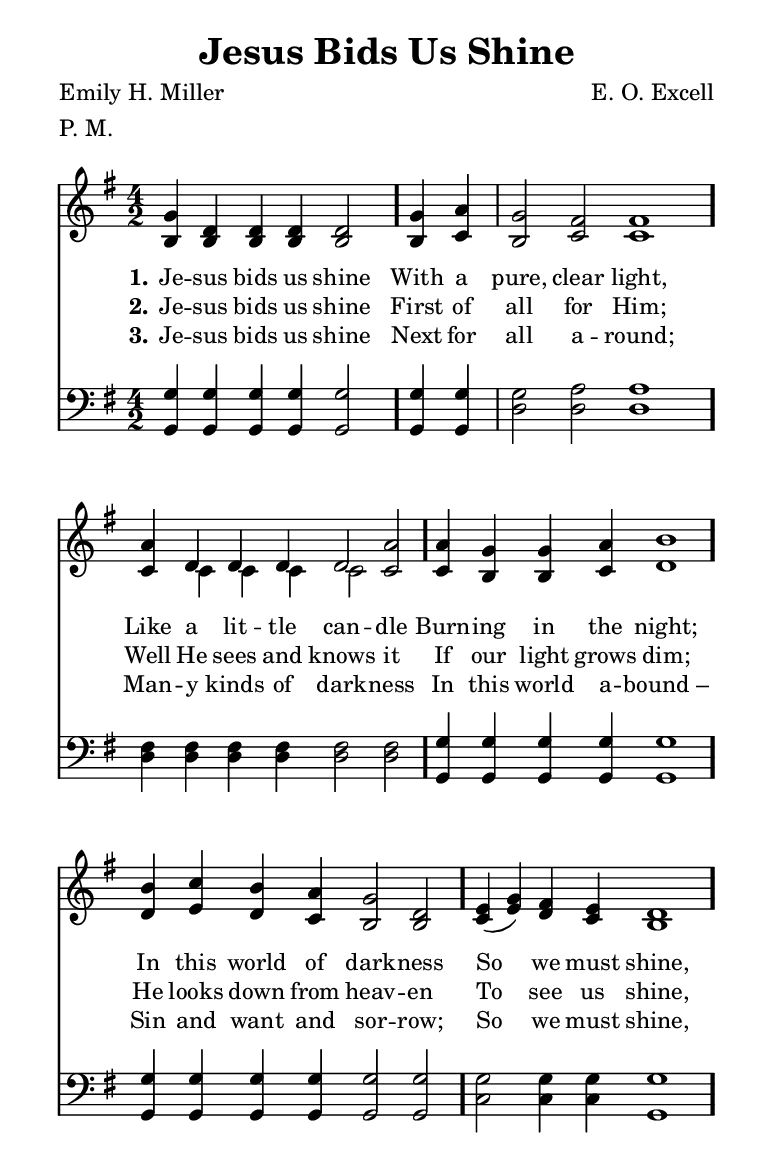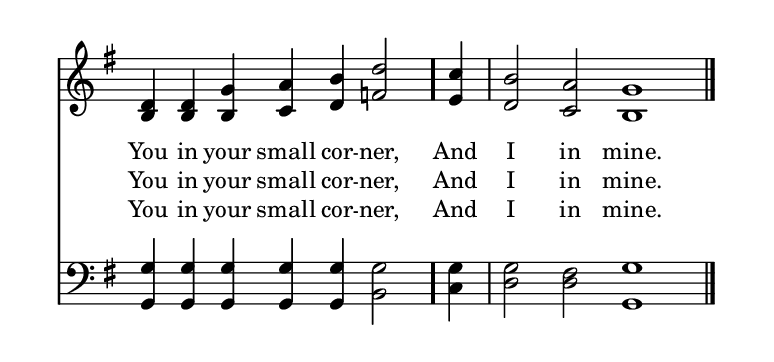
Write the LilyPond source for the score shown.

\include "common/global.ily"
\paper {
  \include "common/paper.ily"
  ragged-last-bottom = ##t
}

\header{
  %children
  hymnnumber = "341"
  title = "Jesus Bids Us Shine"
  tunename = ""
  meter = "P. M."
  poet = "Emily H. Miller"
  composer = "E. O. Excell"
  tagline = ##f
}

global = {
  \include "common/overrides.ily"
  \override Staff.TimeSignature.style = #'numbered
  \time 4/2 % original has impossible 3/2
  \override Score.MetronomeMark.transparent = ##t % hide all fermata changes too
  \tempo 4=140
  \key g \major
  \autoBeamOff
}

notesSoprano = {
\global
\relative c'' {

  g4 d d d d2
  g4 a | g2 fis fis1 |
  a4 d, d d d2 a'2 |
  a4 g g a b1 |
  b4 c b a g2 d | \eogbreak
  e4( g) fis e d1 |
  d4 d g a b d2
  c4 | b2 a g1 |

  \bar "|."

}
}

notesAlto = {
\global
\relative e' {

  b4 b b b b2
  b4 c | b2 c c1 |
  c4 c c c c2 c |
  c4 b b c d1 |
  d4 e d c b2 b |
  c4( e) d c b1 |
  b4 b b c d f2
  e4 | d2 c b1 |

}
}

notesTenor = {
\global
\relative a {

  g4 g g g g2
  g4 g | g2 a a1 |
  fis4 fis fis fis fis2 fis |
  g4 g g g g1 |
  g4 g g g g2 g |
  g2 g4 g g1 |
  g4 g g g g g2
  g4 | g2 fis g1 |

}
}

notesBass = {
\global
\relative f, {

  g4 g g g g2
  g4 g | d'2 d d1 |
  d4 d d d d2 d |
  g,4 g g g g1 |
  g4 g g g g2 g |
  c2 c4 c g1 |
  g4 g g g g b2
  c4 | d2 d g,1 |

}
}

wordsA = \lyricmode {
\set stanza = "1."

Je -- sus bids us shine \bar "."
With a pure, clear light, \bar "."
Like a lit -- tle can -- dle \bar "."
Burn -- ing in the night; \bar "."
In this world of dark -- ness \bar "."
So we must shine, \bar "."
You in your small cor -- ner, \bar "."
And I in mine. \bar "."

}

wordsB = \lyricmode {
\set stanza = "2."

Je -- sus bids us shine
First of all for Him;
Well He sees and knows it
If our light grows dim;
He looks down from heav -- en
To see us shine,
You in your small cor -- ner,
And I in mine.

}

wordsC = \lyricmode {
\set stanza = "3."

Je -- sus bids us shine
Next for all a -- round;
Man -- y kinds of dark -- ness
In this world a -- bound_–
Sin and want and sor -- row;
So we must shine,
You in your small cor -- ner,
And I in mine.

}

\score {
  \context ChoirStaff <<
    \context Staff = upper <<
      \set Staff.autoBeaming = ##f
      \set ChoirStaff.systemStartDelimiter = #'SystemStartBar
      \set ChoirStaff.printPartCombineTexts = ##f
      \partcombine #'(2 . 11) \notesSoprano \notesAlto
      \context NullVoice = sopranos { \voiceOne << \notesSoprano >> }
      \context Lyrics = one   \lyricsto sopranos \wordsA
      \context Lyrics = two   \lyricsto sopranos \wordsB
      \context Lyrics = three \lyricsto sopranos \wordsC
    >>
    \context Staff = men <<
      \set Staff.autoBeaming = ##f
      \clef bass
      \set ChoirStaff.printPartCombineTexts = ##f
      \partcombine #'(2 . 11) \notesTenor \notesBass
    >>
  >>
  \layout {
    \include "common/layout.ily"
  }
  #(cond ((ly:get-option 'eog-midi-permitted) #{ \midi{
    \include "common/midi.ily"
  } #}))
}

\version "2.19.49"  % necessary for upgrading to future LilyPond versions.

% vi:set et ts=2 sw=2 ai nocindent syntax=lilypond:
